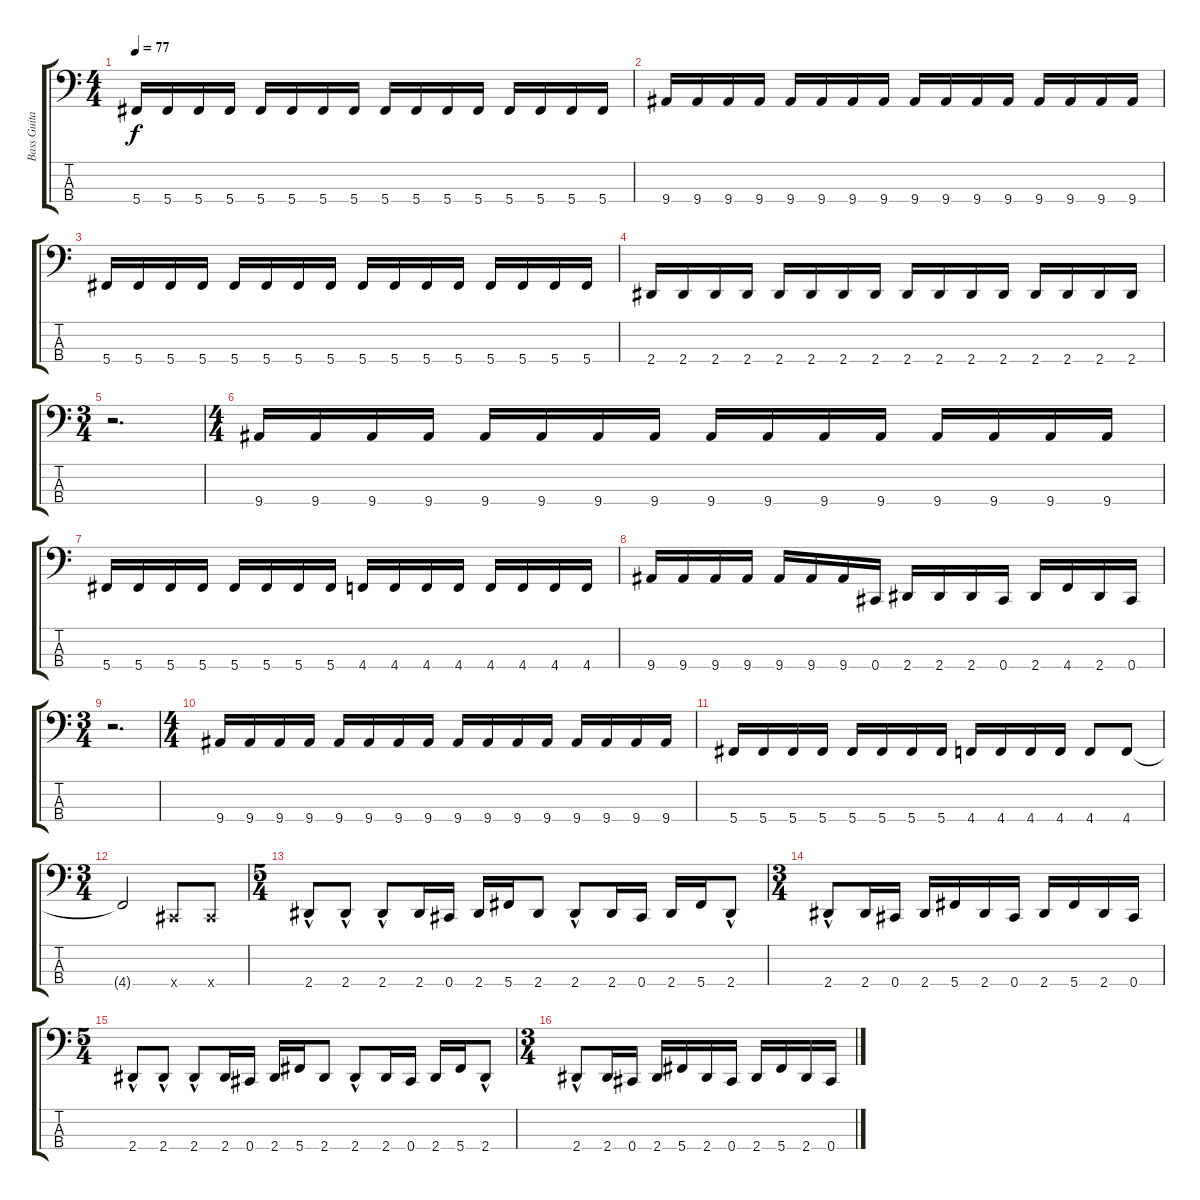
\track ("Bass Guitar" "Bass Guita") {instrument electricbasspick}
\staff {score tabs}
\tuning (Gb2 Db2 Ab1 Db1) {hide}
\ts (4 4)
\tempo 77
\clef f4
\ks c
5.4.16{dy f} 5.4.16 5.4.16 5.4.16 5.4.16 5.4.16 5.4.16 5.4.16 5.4.16 5.4.16 5.4.16 5.4.16 5.4.16 5.4.16 5.4.16 5.4.16 |
9.4.16 9.4.16 9.4.16 9.4.16 9.4.16 9.4.16 9.4.16 9.4.16 9.4.16 9.4.16 9.4.16 9.4.16 9.4.16 9.4.16 9.4.16 9.4.16 |
5.4.16 5.4.16 5.4.16 5.4.16 5.4.16 5.4.16 5.4.16 5.4.16 5.4.16 5.4.16 5.4.16 5.4.16 5.4.16 5.4.16 5.4.16 5.4.16 |
2.4.16 2.4.16 2.4.16 2.4.16 2.4.16 2.4.16 2.4.16 2.4.16 2.4.16 2.4.16 2.4.16 2.4.16 2.4.16 2.4.16 2.4.16 2.4.16 |
\ts (3 4)
r.2{d} |
\ts (4 4)
9.4.16 9.4.16 9.4.16 9.4.16 9.4.16 9.4.16 9.4.16 9.4.16 9.4.16 9.4.16 9.4.16 9.4.16 9.4.16 9.4.16 9.4.16 9.4.16 |
5.4.16 5.4.16 5.4.16 5.4.16 5.4.16 5.4.16 5.4.16 5.4.16 4.4.16 4.4.16 4.4.16 4.4.16 4.4.16 4.4.16 4.4.16 4.4.16 |
9.4.16 9.4.16 9.4.16 9.4.16 9.4.16 9.4.16 9.4.16 0.4.16 2.4.16 2.4.16 2.4.16 0.4.16 2.4.16 4.4.16 2.4.16 0.4.16 |
\ts (3 4)
r.2{d} |
\ts (4 4)
9.4.16 9.4.16 9.4.16 9.4.16 9.4.16 9.4.16 9.4.16 9.4.16 9.4.16 9.4.16 9.4.16 9.4.16 9.4.16 9.4.16 9.4.16 9.4.16 |
5.4.16 5.4.16 5.4.16 5.4.16 5.4.16 5.4.16 5.4.16 5.4.16 4.4.16 4.4.16 4.4.16 4.4.16 4.4.8 4.4.8 |
\ts (3 4)
4.4{t}.2 0.4{x}.8 0.4{x}.8 |
\ts (5 4)
2.4{hac}.8 2.4{hac}.8 2.4{hac}.8 2.4.16 0.4.16 2.4.16 5.4.16 2.4.8 2.4{hac}.8 2.4.16 0.4.16 2.4.16 5.4.16 2.4{hac}.8 |
\ts (3 4)
2.4{hac}.8 2.4.16 0.4.16 2.4.16 5.4.16 2.4.16 0.4.16 2.4.16 5.4.16 2.4.16 0.4.16 |
\ts (5 4)
2.4{hac}.8 2.4{hac}.8 2.4{hac}.8 2.4.16 0.4.16 2.4.16 5.4.16 2.4.8 2.4{hac}.8 2.4.16 0.4.16 2.4.16 5.4.16 2.4{hac}.8 |
\ts (3 4)
2.4{hac}.8 2.4.16 0.4.16 2.4.16 5.4.16 2.4.16 0.4.16 2.4.16 5.4.16 2.4.16 0.4.16
